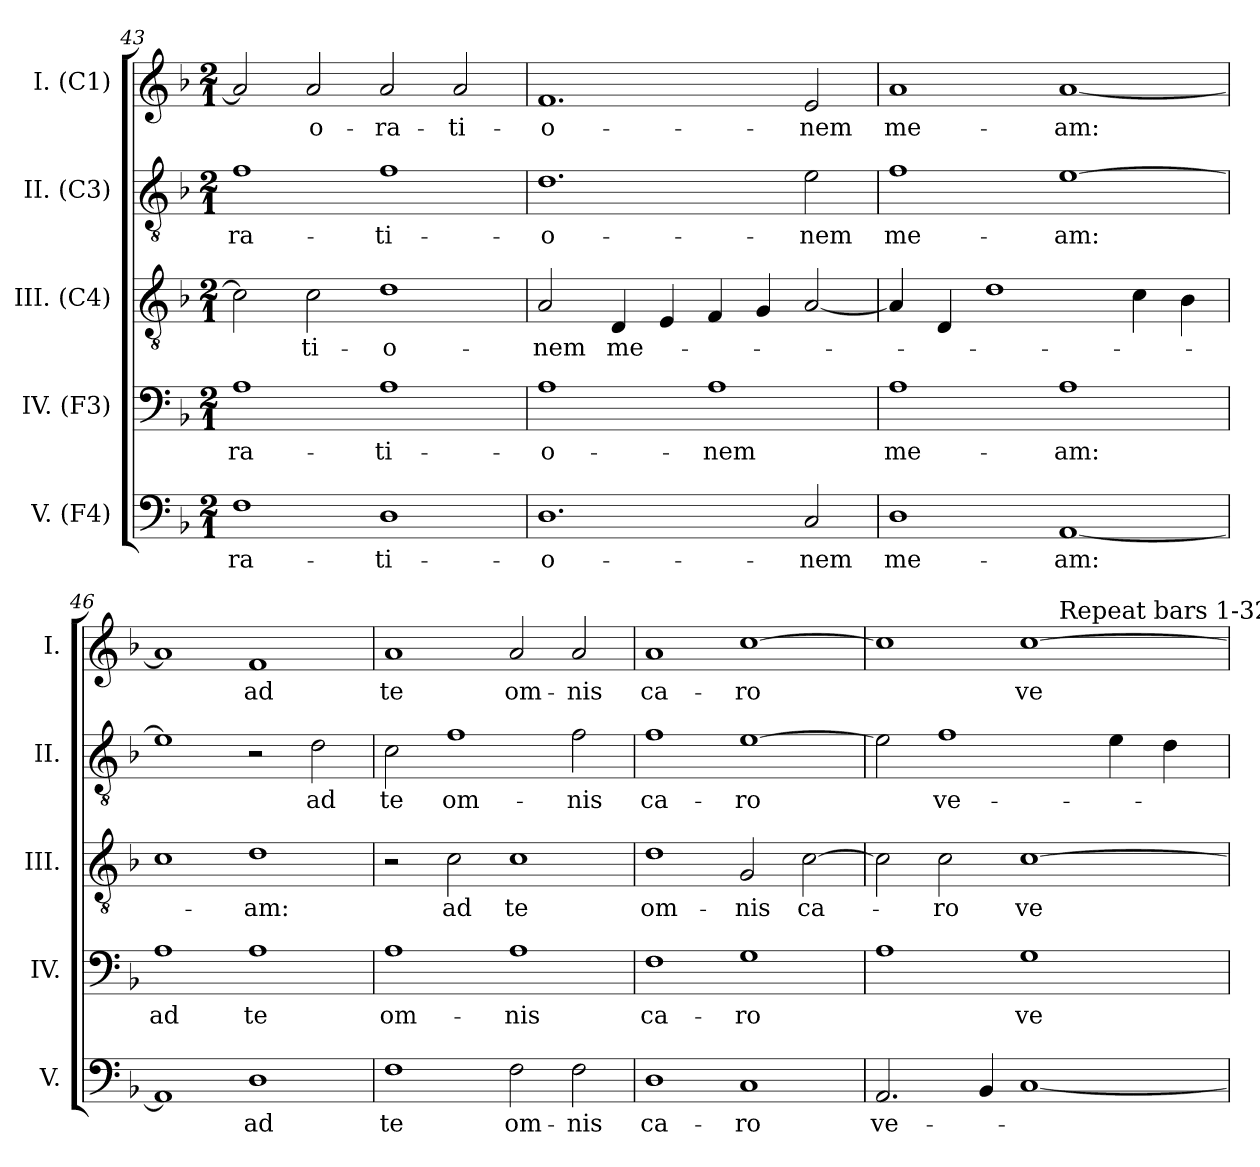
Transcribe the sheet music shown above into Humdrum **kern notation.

**kern	**text	**kern	**text	**kern	**text	**kern	**text	**kern	**text
*part5	*part5	*part4	*part4	*part3	*part3	*part2	*part2	*part1	*part1
*staff5	*staff5	*staff4	*staff4	*staff3	*staff3	*staff2	*staff2	*staff1	*staff1
*I"V. (F4)	*	*I"IV. (F3)	*	*I"III. (C4)	*	*I"II. (C3)	*	*I"I. (C1)	*
*I'V.	*	*I'IV.	*	*I'III.	*	*I'II.	*	*I'I.	*
*clefF4	*	*clefF4	*	*clefGv2	*	*clefGv2	*	*clefG2	*
*	*	*	*	*ITrd7c12	*	*	*	*	*
*k[b-]	*	*k[b-]	*	*k[b-]	*	*k[b-]	*	*k[b-]	*
*F:	*	*F:	*	*F:	*	*F:	*	*F:	*
*M2/1	*	*M2/1	*	*M2/1	*	*M2/1	*	*M2/1	*
=43	=43	=43	=43	=43	=43	=43	=43	=43	=43
!	!LO:LY:b:color=#000000	!	!	!	!	!	!	!	!
!	!	!	!LO:LY:b:color=#000000	!	!	!	!	!	!
!	!	!	!	!	!	!	!LO:LY:b:color=#000000	!	!
1Fi	-ra-	1Ai	-ra-	2Ci\]	.	1fi	-ra-	2ai/]	.
!	!	!	!	!	!LO:LY:b:color=#000000	!	!	!	!
!	!	!	!	!	!	!	!	!	!LO:LY:b:color=#000000
.	.	.	.	2Ci\	-ti-	.	.	2ai/	o-
!	!LO:LY:b:color=#000000	!	!	!	!	!	!	!	!
!	!	!	!LO:LY:b:color=#000000	!	!	!	!	!	!
!	!	!	!	!	!LO:LY:b:color=#000000	!	!	!	!
!	!	!	!	!	!	!	!LO:LY:b:color=#000000	!	!
!	!	!	!	!	!	!	!	!	!LO:LY:b:color=#000000
1Di	-ti-	1Ai	-ti-	1Di	-o-	1fi	-ti-	2ai/	-ra-
!	!	!	!	!	!	!	!	!	!LO:LY:b:color=#000000
.	.	.	.	.	.	.	.	2ai/	-ti-
=44	=44	=44	=44	=44	=44	=44	=44	=44	=44
!	!LO:LY:b:color=#000000	!	!	!	!	!	!	!	!
!	!	!	!LO:LY:b:color=#000000	!	!	!	!	!	!
!	!	!	!	!	!LO:LY:b:color=#000000	!	!	!	!
!	!	!	!	!	!	!	!LO:LY:b:color=#000000	!	!
!	!	!	!	!	!	!	!	!	!LO:LY:b:color=#000000
1.Di	-o-	1Ai	-o-	2AAi/	-nem	1.di	-o-	1.fi	-o-
!	!	!	!	!	!LO:LY:b:color=#000000	!	!	!	!
.	.	.	.	4DDi/	me-	.	.	.	.
.	.	.	.	4EEi/	.	.	.	.	.
!	!	!	!LO:LY:b:color=#000000	!	!	!	!	!	!
.	.	1Ai	-nem	4FFi/	.	.	.	.	.
.	.	.	.	4GGi/	.	.	.	.	.
!	!LO:LY:b:color=#000000	!	!	!	!	!	!	!	!
!	!	!	!	!	!	!	!LO:LY:b:color=#000000	!	!
!	!	!	!	!	!	!	!	!	!LO:LY:b:color=#000000
2Ci/	-nem	.	.	[2AAi/	.	2ei\	-nem	2ei/	-nem
=45	=45	=45	=45	=45	=45	=45	=45	=45	=45
!	!LO:LY:b:color=#000000	!	!	!	!	!	!	!	!
!	!	!	!LO:LY:b:color=#000000	!	!	!	!	!	!
!	!	!	!	!	!	!	!LO:LY:b:color=#000000	!	!
!	!	!	!	!	!	!	!	!	!LO:LY:b:color=#000000
1Di	me-	1Ai	me-	4AAi/]	.	1fi	me-	1ai	me-
.	.	.	.	4DDi/	.	.	.	.	.
.	.	.	.	1Di	.	.	.	.	.
!	!LO:LY:b:color=#000000	!	!	!	!	!	!	!	!
!	!	!	!LO:LY:b:color=#000000	!	!	!	!	!	!
!	!	!	!	!	!	!	!LO:LY:b:color=#000000	!	!
!	!	!	!	!	!	!	!	!	!LO:LY:b:color=#000000
[1AAi	-am:	1Ai	-am:	.	.	[1ei	-am:	[1ai	-am:
.	.	.	.	4Ci\	.	.	.	.	.
.	.	.	.	4BB-i\	.	.	.	.	.
!!LO:PB:g=z
=46	=46	=46	=46	=46	=46	=46	=46	=46	=46
!	!	!	!LO:LY:b:color=#000000	!	!	!	!	!	!
1AAi]	.	1Ai	ad	1Ci	.	1ei]	.	1ai]	.
!	!LO:LY:b:color=#000000	!	!	!	!	!	!	!	!
!	!	!	!LO:LY:b:color=#000000	!	!	!	!	!	!
!	!	!	!	!	!LO:LY:b:color=#000000	!	!	!	!
!	!	!	!	!	!	!	!	!	!LO:LY:b:color=#000000
1Di	ad	1Ai	te	1Di	-am:	2r	.	1fi	ad
!	!	!	!	!	!	!	!LO:LY:b:color=#000000	!	!
.	.	.	.	.	.	2di\	ad	.	.
=47	=47	=47	=47	=47	=47	=47	=47	=47	=47
!	!LO:LY:b:color=#000000	!	!	!	!	!	!	!	!
!	!	!	!LO:LY:b:color=#000000	!	!	!	!	!	!
!	!	!	!	!	!	!	!LO:LY:b:color=#000000	!	!
!	!	!	!	!	!	!	!	!	!LO:LY:b:color=#000000
1Fi	te	1Ai	om-	2r	.	2ci\	te	1ai	te
!	!	!	!	!	!LO:LY:b:color=#000000	!	!	!	!
!	!	!	!	!	!	!	!LO:LY:b:color=#000000	!	!
.	.	.	.	2Ci\	ad	1fi	om-	.	.
!	!LO:LY:b:color=#000000	!	!	!	!	!	!	!	!
!	!	!	!LO:LY:b:color=#000000	!	!	!	!	!	!
!	!	!	!	!	!LO:LY:b:color=#000000	!	!	!	!
!	!	!	!	!	!	!	!	!	!LO:LY:b:color=#000000
2Fi\	om-	1Ai	-nis	1Ci	te	.	.	2ai/	om-
!	!LO:LY:b:color=#000000	!	!	!	!	!	!	!	!
!	!	!	!	!	!	!	!LO:LY:b:color=#000000	!	!
!	!	!	!	!	!	!	!	!	!LO:LY:b:color=#000000
2Fi\	-nis	.	.	.	.	2fi\	-nis	2ai/	-nis
=48	=48	=48	=48	=48	=48	=48	=48	=48	=48
!	!LO:LY:b:color=#000000	!	!	!	!	!	!	!	!
!	!	!	!LO:LY:b:color=#000000	!	!	!	!	!	!
!	!	!	!	!	!LO:LY:b:color=#000000	!	!	!	!
!	!	!	!	!	!	!	!LO:LY:b:color=#000000	!	!
!	!	!	!	!	!	!	!	!	!LO:LY:b:color=#000000
1Di	ca-	1Fi	ca-	1Di	om-	1fi	ca-	1ai	ca-
!	!LO:LY:b:color=#000000	!	!	!	!	!	!	!	!
!	!	!	!LO:LY:b:color=#000000	!	!	!	!	!	!
!	!	!	!	!	!LO:LY:b:color=#000000	!	!	!	!
!	!	!	!	!	!	!	!LO:LY:b:color=#000000	!	!
!	!	!	!	!	!	!	!	!	!LO:LY:b:color=#000000
1Ci	-ro	1Gi	-ro	2GGi/	-nis	[1ei	-ro	[1cci	-ro
!	!	!	!	!	!LO:LY:b:color=#000000	!	!	!	!
.	.	.	.	[2Ci\	ca-	.	.	.	.
=49	=49	=49	=49	=49	=49	=49	=49	=49	=49
!	!LO:LY:b:color=#000000	!	!	!	!	!	!	!	!
*	*	*	*	*	*	*	*	*^	*
2.AAi/	ve-	1Ai	.	2Ci\]	.	2ei\]	.	1cci]	1ryy	.
!	!	!	!	!	!LO:LY:b:color=#000000	!	!	!	!	!
!	!	!	!	!	!	!	!LO:LY:b:color=#000000	!	!	!
.	.	.	.	2Ci\	-ro	1fi	ve-	.	.	.
4BB-i/	.	.	.	.	.	.	.	.	.	.
!	!	!	!LO:LY:b:color=#000000	!	!	!	!	!	!	!
!	!	!	!	!	!LO:LY:b:color=#000000	!	!	!	!	!
!	!	!	!	!	!	!	!	!	!	!LO:LY:b:color=#000000
[1Ci	.	1Gi	ve-	[1Ci	ve-	.	.	[1cci	8ryy	ve-
.	.	.	.	.	.	.	.	.	64ryy	.
.	.	.	.	.	.	.	.	.	256ryy	.
.	.	.	.	.	.	.	.	.	1024ryy	.
!	!	!	!	!	!	!	!	!	!LO:TX:a:t=Repeat bars 1-32.	!
.	.	.	.	.	.	.	.	.	2ryy	.
.	.	.	.	.	.	4ei\	.	.	.	.
.	.	.	.	.	.	.	.	.	4ryy	.
.	.	.	.	.	.	4di\	.	.	.	.
.	.	.	.	.	.	.	.	.	16ryy	.
.	.	.	.	.	.	.	.	.	32ryy	.
.	.	.	.	.	.	.	.	.	128ryy	.
.	.	.	.	.	.	.	.	.	512.ryy	.
*	*	*	*	*	*	*	*	*v	*v	*
=	=	=	=	=	=	=	=	=	=
*-	*-	*-	*-	*-	*-	*-	*-	*-	*-
